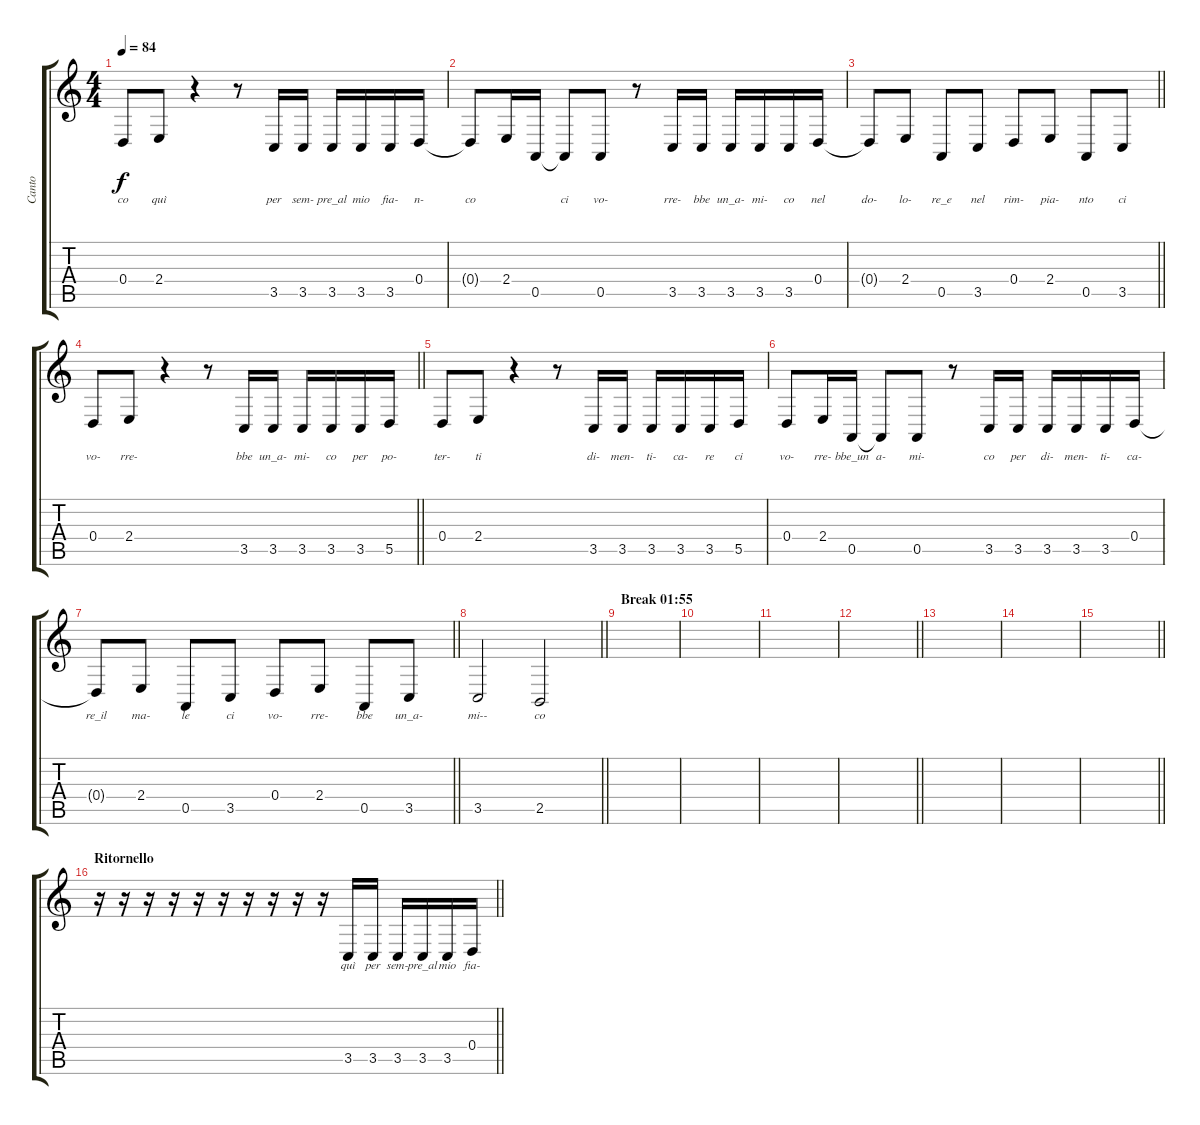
\track ("Canto" "Canto") {instrument lead2sawtooth}
\staff {score tabs}
\tuning (E4 B3 G3 D3 A2 E2) {hide}
\ts (4 4)
\tempo 84
\clef g2
\ks c
0.4{t}.8{lyrics (0 "co") lyrics (1 "") lyrics (2 "") lyrics (3 "") lyrics (4 "") dy f} 2.4.8{lyrics (0 "quì") lyrics (1 "") lyrics (2 "") lyrics (3 "") lyrics (4 "")} r.4 r.8 3.5.16{lyrics (0 "per") lyrics (1 "") lyrics (2 "") lyrics (3 "") lyrics (4 "")} 3.5.16{lyrics (0 "sem-") lyrics (1 "") lyrics (2 "") lyrics (3 "") lyrics (4 "")} 3.5.16{lyrics (0 "pre_al") lyrics (1 "") lyrics (2 "") lyrics (3 "") lyrics (4 "")} 3.5.16{lyrics (0 "mio") lyrics (1 "") lyrics (2 "") lyrics (3 "") lyrics (4 "")} 3.5.16{lyrics (0 "fia-") lyrics (1 "") lyrics (2 "") lyrics (3 "") lyrics (4 "")} 0.4.16{lyrics (0 "n-") lyrics (1 "") lyrics (2 "") lyrics (3 "") lyrics (4 "")} |
0.4{t}.8{lyrics (0 "co") lyrics (1 "") lyrics (2 "") lyrics (3 "") lyrics (4 "")} 2.4.16{lyrics (0 "") lyrics (1 "") lyrics (2 "") lyrics (3 "") lyrics (4 "")} 0.5.16{lyrics (0 "") lyrics (1 "") lyrics (2 "") lyrics (3 "") lyrics (4 "")} 0.5{t}.8{lyrics (0 "ci") lyrics (1 "") lyrics (2 "") lyrics (3 "") lyrics (4 "")} 0.5.8{lyrics (0 "vo-") lyrics (1 "") lyrics (2 "") lyrics (3 "") lyrics (4 "")} r.8 3.5.16{lyrics (0 "rre-") lyrics (1 "") lyrics (2 "") lyrics (3 "") lyrics (4 "")} 3.5.16{lyrics (0 "bbe") lyrics (1 "") lyrics (2 "") lyrics (3 "") lyrics (4 "")} 3.5.16{lyrics (0 "un_a-") lyrics (1 "") lyrics (2 "") lyrics (3 "") lyrics (4 "")} 3.5.16{lyrics (0 "mi-") lyrics (1 "") lyrics (2 "") lyrics (3 "") lyrics (4 "")} 3.5.16{lyrics (0 "co") lyrics (1 "") lyrics (2 "") lyrics (3 "") lyrics (4 "")} 0.4.16{lyrics (0 "nel") lyrics (1 "") lyrics (2 "") lyrics (3 "") lyrics (4 "")} |
\barLineRight lightlight
0.4{t}.8{lyrics (0 "do-") lyrics (1 "") lyrics (2 "") lyrics (3 "") lyrics (4 "")} 2.4.8{lyrics (0 "lo-") lyrics (1 "") lyrics (2 "") lyrics (3 "") lyrics (4 "")} 0.5.8{lyrics (0 "re_e") lyrics (1 "") lyrics (2 "") lyrics (3 "") lyrics (4 "")} 3.5.8{lyrics (0 "nel") lyrics (1 "") lyrics (2 "") lyrics (3 "") lyrics (4 "")} 0.4.8{lyrics (0 "rim-") lyrics (1 "") lyrics (2 "") lyrics (3 "") lyrics (4 "")} 2.4.8{lyrics (0 "pia-") lyrics (1 "") lyrics (2 "") lyrics (3 "") lyrics (4 "")} 0.5.8{lyrics (0 "nto") lyrics (1 "") lyrics (2 "") lyrics (3 "") lyrics (4 "")} 3.5.8{lyrics (0 "ci") lyrics (1 "") lyrics (2 "") lyrics (3 "") lyrics (4 "")} |
\barLineRight lightlight
0.4.8{lyrics (0 "vo-") lyrics (1 "") lyrics (2 "") lyrics (3 "") lyrics (4 "")} 2.4.8{lyrics (0 "rre-") lyrics (1 "") lyrics (2 "") lyrics (3 "") lyrics (4 "")} r.4 r.8 3.5.16{lyrics (0 "bbe") lyrics (1 "") lyrics (2 "") lyrics (3 "") lyrics (4 "")} 3.5.16{lyrics (0 "un_a-") lyrics (1 "") lyrics (2 "") lyrics (3 "") lyrics (4 "")} 3.5.16{lyrics (0 "mi-") lyrics (1 "") lyrics (2 "") lyrics (3 "") lyrics (4 "")} 3.5.16{lyrics (0 "co") lyrics (1 "") lyrics (2 "") lyrics (3 "") lyrics (4 "")} 3.5.16{lyrics (0 "per") lyrics (1 "") lyrics (2 "") lyrics (3 "") lyrics (4 "")} 5.5.16{lyrics (0 "po-") lyrics (1 "") lyrics (2 "") lyrics (3 "") lyrics (4 "")} |
0.4.8{lyrics (0 "ter-") lyrics (1 "") lyrics (2 "") lyrics (3 "") lyrics (4 "")} 2.4.8{lyrics (0 "ti") lyrics (1 "") lyrics (2 "") lyrics (3 "") lyrics (4 "")} r.4 r.8 3.5.16{lyrics (0 "di-") lyrics (1 "") lyrics (2 "") lyrics (3 "") lyrics (4 "")} 3.5.16{lyrics (0 "men-") lyrics (1 "") lyrics (2 "") lyrics (3 "") lyrics (4 "")} 3.5.16{lyrics (0 "ti-") lyrics (1 "") lyrics (2 "") lyrics (3 "") lyrics (4 "")} 3.5.16{lyrics (0 "ca-") lyrics (1 "") lyrics (2 "") lyrics (3 "") lyrics (4 "")} 3.5.16{lyrics (0 "re") lyrics (1 "") lyrics (2 "") lyrics (3 "") lyrics (4 "")} 5.5.16{lyrics (0 "ci") lyrics (1 "") lyrics (2 "") lyrics (3 "") lyrics (4 "")} |
0.4.8{lyrics (0 "vo-") lyrics (1 "") lyrics (2 "") lyrics (3 "") lyrics (4 "")} 2.4.16{lyrics (0 "rre-") lyrics (1 "") lyrics (2 "") lyrics (3 "") lyrics (4 "")} 0.5.16{lyrics (0 "bbe_un") lyrics (1 "") lyrics (2 "") lyrics (3 "") lyrics (4 "")} 0.5{t}.8{lyrics (0 "a-") lyrics (1 "") lyrics (2 "") lyrics (3 "") lyrics (4 "")} 0.5.8{lyrics (0 "mi-") lyrics (1 "") lyrics (2 "") lyrics (3 "") lyrics (4 "")} r.8 3.5.16{lyrics (0 "co") lyrics (1 "") lyrics (2 "") lyrics (3 "") lyrics (4 "")} 3.5.16{lyrics (0 "per") lyrics (1 "") lyrics (2 "") lyrics (3 "") lyrics (4 "")} 3.5.16{lyrics (0 "di-") lyrics (1 "") lyrics (2 "") lyrics (3 "") lyrics (4 "")} 3.5.16{lyrics (0 "men-") lyrics (1 "") lyrics (2 "") lyrics (3 "") lyrics (4 "")} 3.5.16{lyrics (0 "ti-") lyrics (1 "") lyrics (2 "") lyrics (3 "") lyrics (4 "")} 0.4.16{lyrics (0 "ca-") lyrics (1 "") lyrics (2 "") lyrics (3 "") lyrics (4 "")} |
\barLineRight lightlight
0.4{t}.8{lyrics (0 "re_il") lyrics (1 "") lyrics (2 "") lyrics (3 "") lyrics (4 "")} 2.4.8{lyrics (0 "ma-") lyrics (1 "") lyrics (2 "") lyrics (3 "") lyrics (4 "")} 0.5.8{lyrics (0 "le") lyrics (1 "") lyrics (2 "") lyrics (3 "") lyrics (4 "")} 3.5.8{lyrics (0 "ci") lyrics (1 "") lyrics (2 "") lyrics (3 "") lyrics (4 "")} 0.4.8{lyrics (0 "vo-") lyrics (1 "") lyrics (2 "") lyrics (3 "") lyrics (4 "")} 2.4.8{lyrics (0 "rre-") lyrics (1 "") lyrics (2 "") lyrics (3 "") lyrics (4 "")} 0.5.8{lyrics (0 "bbe") lyrics (1 "") lyrics (2 "") lyrics (3 "") lyrics (4 "")} 3.5.8{lyrics (0 "un_a-") lyrics (1 "") lyrics (2 "") lyrics (3 "") lyrics (4 "")} |
\barLineRight lightlight
3.5.2{lyrics (0 "mi--") lyrics (1 "") lyrics (2 "") lyrics (3 "") lyrics (4 "")} 2.5.2{lyrics (0 "co") lyrics (1 "") lyrics (2 "") lyrics (3 "") lyrics (4 "")} |
\section ("" "Break 01:55")
|
|
|
\barLineRight lightlight
|
|
|
\barLineRight lightlight
|
\section ("" "Ritornello")
\barLineRight lightlight
r.16 r.16 r.16 r.16 r.16 r.16 r.16 r.16 r.16 r.16 3.5.16{lyrics (0 "quì") lyrics (1 "") lyrics (2 "") lyrics (3 "") lyrics (4 "")} 3.5.16{lyrics (0 "per") lyrics (1 "") lyrics (2 "") lyrics (3 "") lyrics (4 "")} 3.5.16{lyrics (0 "sem-") lyrics (1 "") lyrics (2 "") lyrics (3 "") lyrics (4 "")} 3.5.16{lyrics (0 "pre_al") lyrics (1 "") lyrics (2 "") lyrics (3 "") lyrics (4 "")} 3.5.16{lyrics (0 "mio") lyrics (1 "") lyrics (2 "") lyrics (3 "") lyrics (4 "")} 0.4.16{lyrics (0 "fia-") lyrics (1 "") lyrics (2 "") lyrics (3 "") lyrics (4 "")}
